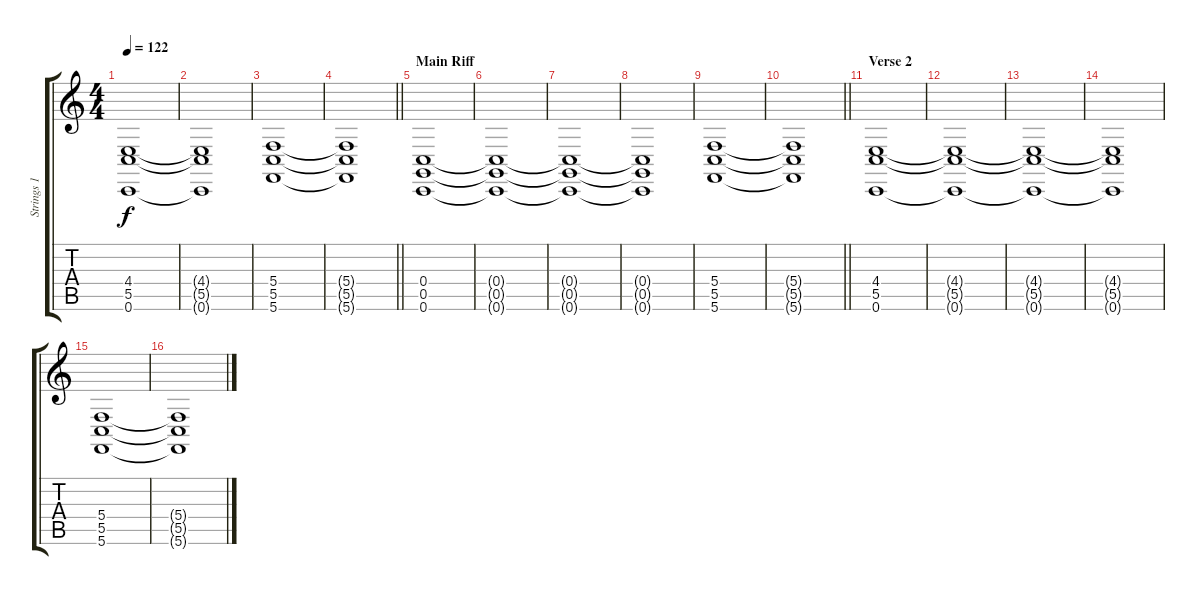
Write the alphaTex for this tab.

\track ("Strings 1" "Strings 1") {instrument stringensemble1}
\staff {score tabs}
\tuning (D4 A3 F3 C3 G2 C2) {hide}
\ts (4 4)
\tempo 122
\clef g2
\ks c
(4.4{t} 5.5{t} 0.6{t}).1{dy f} |
(4.4{t} 5.5{t} 0.6{t}).1 |
(5.4 5.5 5.6).1 |
\barLineRight lightlight
(5.4{t} 5.5{t} 5.6{t}).1 |
\section ("" "Main Riff")
(0.4 0.5 0.6).1 |
(0.4{t} 0.5{t} 0.6{t}).1 |
(0.4{t} 0.5{t} 0.6{t}).1 |
(0.4{t} 0.5{t} 0.6{t}).1 |
(5.4 5.5 5.6).1 |
\barLineRight lightlight
(5.4{t} 5.5{t} 5.6{t}).1 |
\section ("" "Verse 2")
(4.4 5.5 0.6).1 |
(4.4{t} 5.5{t} 0.6{t}).1 |
(4.4{t} 5.5{t} 0.6{t}).1 |
(4.4{t} 5.5{t} 0.6{t}).1 |
(5.4 5.5 5.6).1 |
(5.4{t} 5.5{t} 5.6{t}).1
